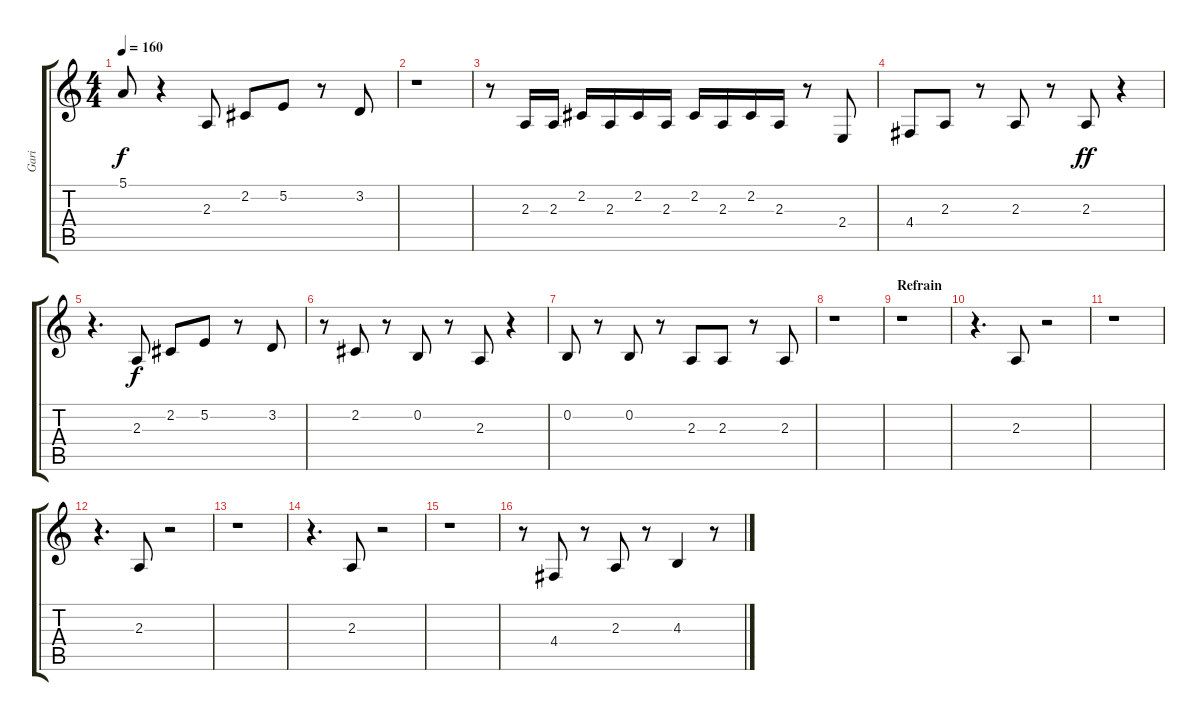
\track ("Gari" "Gari") {instrument trombone}
\staff {score tabs}
\tuning (E4 B3 G3 D3 A2 E2) {hide}
\ts (4 4)
\tempo 160
\clef g2
\ks c
5.1.8{dy f} r.4 2.3.8 2.2.8 5.2.8 r.8 3.2.8 |
r.1 |
r.8 2.3.16 2.3.16 2.2.16 2.3.16 2.2.16 2.3.16 2.2.16 2.3.16 2.2.16 2.3.16 r.8 2.4.8 |
4.4.8 2.3.8 r.8 2.3.8 r.8 2.3.8{dy ff} r.4 |
r.4{d} 2.3.8{dy f} 2.2.8 5.2.8 r.8 3.2.8 |
r.8 2.2.8 r.8 0.2.8 r.8 2.3.8 r.4 |
0.2.8 r.8 0.2.8 r.8 2.3.8 2.3.8 r.8 2.3.8 |
r.1 |
\section ("" "Refrain")
r.1 |
r.4{d} 2.3.8 r.2 |
r.1 |
r.4{d} 2.3.8 r.2 |
r.1 |
r.4{d} 2.3.8 r.2 |
r.1 |
r.8 4.4.8 r.8 2.3.8 r.8 4.3.4 r.8
